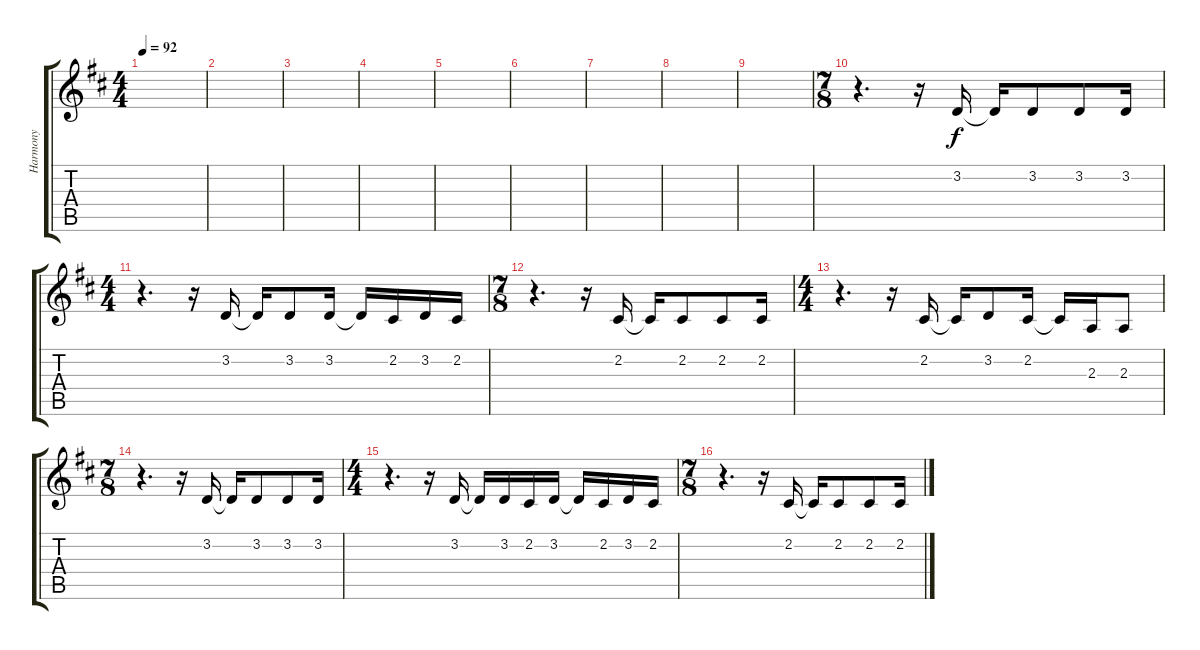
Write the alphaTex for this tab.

\track ("Harmony" "Harmony") {instrument clarinet}
\staff {score tabs}
\tuning (E4 B3 G3 D3 A2 E2) {hide}
\ts (4 4)
\tempo 92
\clef g2
\ks d
|
|
|
|
|
|
|
|
|
\ts (7 8)
r.4{d} r.16 3.2.16 3.2{t}.16 3.2.8 3.2.8 3.2.16 |
\ts (4 4)
r.4{d} r.16 3.2.16 3.2{t}.16 3.2.8 3.2.16 3.2{t}.16 2.2.16 3.2.16 2.2.16 |
\ts (7 8)
r.4{d} r.16 2.2.16 2.2{t}.16 2.2.8 2.2.8 2.2.16 |
\ts (4 4)
r.4{d} r.16 2.2.16 2.2{t}.16 3.2.8 2.2.16 2.2{t}.16 2.3.16 2.3.8 |
\ts (7 8)
r.4{d} r.16 3.2.16 3.2{t}.16 3.2.8 3.2.8 3.2.16 |
\ts (4 4)
r.4{d} r.16 3.2.16 3.2{t}.16 3.2.16 2.2.16 3.2.16 3.2{t}.16 2.2.16 3.2.16 2.2.16 |
\ts (7 8)
r.4{d} r.16 2.2.16 2.2{t}.16 2.2.8 2.2.8 2.2.16
